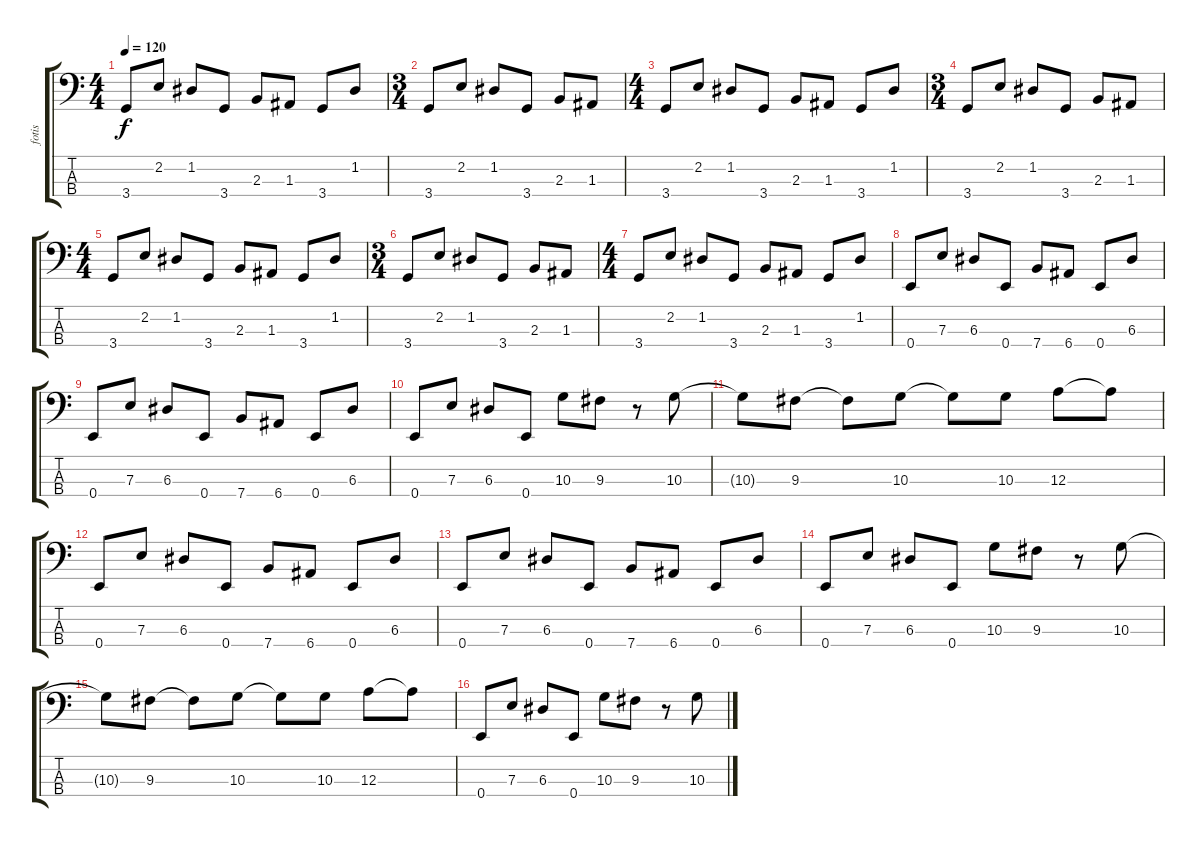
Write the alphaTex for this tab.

\track ("fotis" "fotis") {instrument electricbasspick}
\staff {score tabs}
\tuning (G2 D2 A1 E1) {hide}
\ts (4 4)
\tempo 120
\clef f4
\ks c
3.4.8{dy f} 2.2.8 1.2.8 3.4.8 2.3.8 1.3.8 3.4.8 1.2.8 |
\ts (3 4)
3.4.8 2.2.8 1.2.8 3.4.8 2.3.8 1.3.8 |
\ts (4 4)
3.4.8 2.2.8 1.2.8 3.4.8 2.3.8 1.3.8 3.4.8 1.2.8 |
\ts (3 4)
3.4.8 2.2.8 1.2.8 3.4.8 2.3.8 1.3.8 |
\ts (4 4)
3.4.8 2.2.8 1.2.8 3.4.8 2.3.8 1.3.8 3.4.8 1.2.8 |
\ts (3 4)
3.4.8 2.2.8 1.2.8 3.4.8 2.3.8 1.3.8 |
\ts (4 4)
3.4.8 2.2.8 1.2.8 3.4.8 2.3.8 1.3.8 3.4.8 1.2.8 |
0.4.8 7.3.8 6.3.8 0.4.8 7.4.8 6.4.8 0.4.8 6.3.8 |
0.4.8 7.3.8 6.3.8 0.4.8 7.4.8 6.4.8 0.4.8 6.3.8 |
0.4.8 7.3.8 6.3.8 0.4.8 10.3.8 9.3.8 r.8 10.3.8 |
10.3{t}.8 9.3.8 9.3{t}.8 10.3.8 10.3{t}.8 10.3.8 12.3.8 12.3{t}.8 |
0.4.8 7.3.8 6.3.8 0.4.8 7.4.8 6.4.8 0.4.8 6.3.8 |
0.4.8 7.3.8 6.3.8 0.4.8 7.4.8 6.4.8 0.4.8 6.3.8 |
0.4.8 7.3.8 6.3.8 0.4.8 10.3.8 9.3.8 r.8 10.3.8 |
10.3{t}.8 9.3.8 9.3{t}.8 10.3.8 10.3{t}.8 10.3.8 12.3.8 12.3{t}.8 |
0.4.8 7.3.8 6.3.8 0.4.8 10.3.8 9.3.8 r.8 10.3.8
